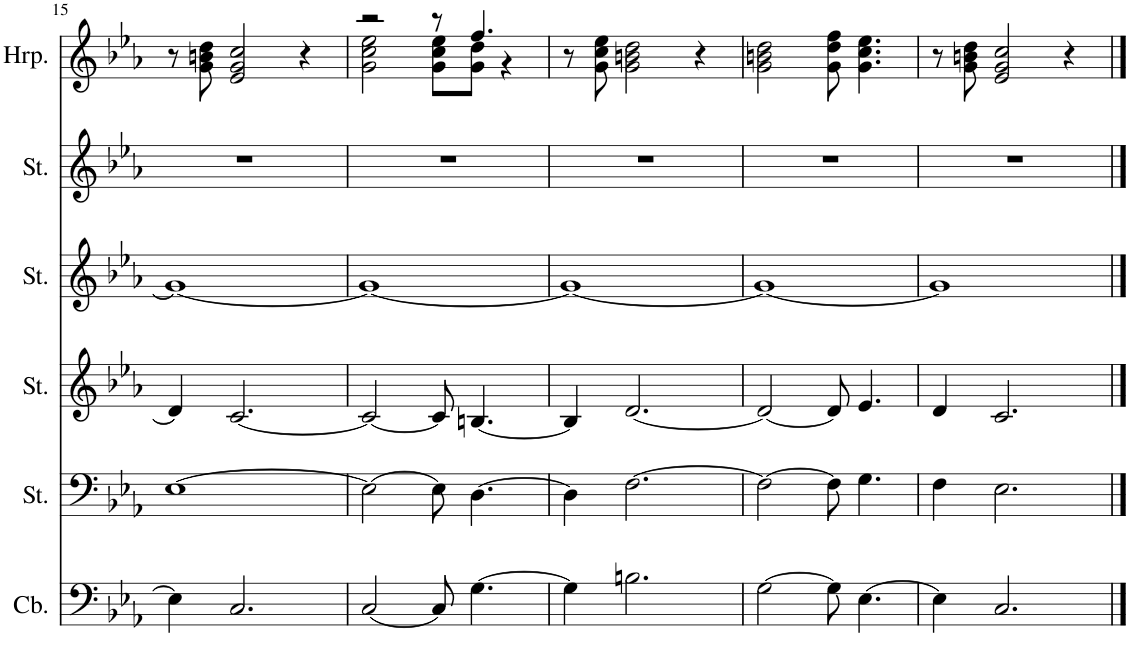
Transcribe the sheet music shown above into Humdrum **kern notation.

**kern	**kern	**kern	**kern	**kern	**kern
*part6	*part5	*part4	*part3	*part2	*part1
*staff6	*staff5	*staff4	*staff3	*staff2	*staff1
*I"Contrebasse	*I"Cordes	*I"Cordes	*I"Cordes	*I"Cordes	*I"Harpe
*I'Cb.	*	*	*	*	*I'Hrp.
!!LO:PB:g=z
*clefF4	*clefG2	*clefG2	*clefG2	*clefG2	*clefG2
*Trd7c12	*	*	*	*	*
*k[b-e-a-]	*k[b-e-a-]	*k[b-e-a-]	*k[b-e-a-]	*k[b-e-a-]	*k[b-e-a-]
*M4/4	*M4/4	*M4/4	*M4/4	*M4/4	*M4/4
=15	=15	=15	=15	=15	=15
4E-\]	[1E-	4d/]	1g_	1r	8r
.	.	.	.	.	8g\ 8bn\ 8dd\
2.C/	.	[2.c/	.	.	2e-/ 2g/ 2cc/
.	.	.	.	.	4r
=16	=16	=16	=16	=16	=16
*	*	*	*	*	*^
[2C/	2E-\_	2c/_	1g_	1r	2r	2g\ 2cc\ 2ee-\
8C/]	8E-\]	8c/]	.	.	8r	8g\ 8cc\ 8ee-\L
[4.G\	[4.D\	[4.Bn/	.	.	4.ff/	8g\ 8dd\J
.	.	.	.	.	.	4r
*	*	*	*	*	*v	*v
=17	=17	=17	=17	=17	=17
4G\]	4D\]	4B/]	1g_	1r	8r
.	.	.	.	.	8g\ 8cc\ 8ee-\
2.Bn\	[2.F\	[2.d/	.	.	2g\ 2bn\ 2dd\
.	.	.	.	.	4r
=18	=18	=18	=18	=18	=18
[2G\	2F\_	2d/_	1g_	1r	2g\ 2bn\ 2dd\
8G\]	8F\]	8d/]	.	.	8g\ 8dd\ 8ff\
[4.E-\	4.G\	4.e-/	.	.	4.g\ 4.cc\ 4.ee-\
=19	=19	=19	=19	=19	=19
4E-\]	4F\	4d/	1g]	1r	8r
.	.	.	.	.	8g\ 8bn\ 8dd\
2.C/	2.E-\	2.c/	.	.	2e-/ 2g/ 2cc/
.	.	.	.	.	4r
==	==	==	==	==	==
*-	*-	*-	*-	*-	*-
